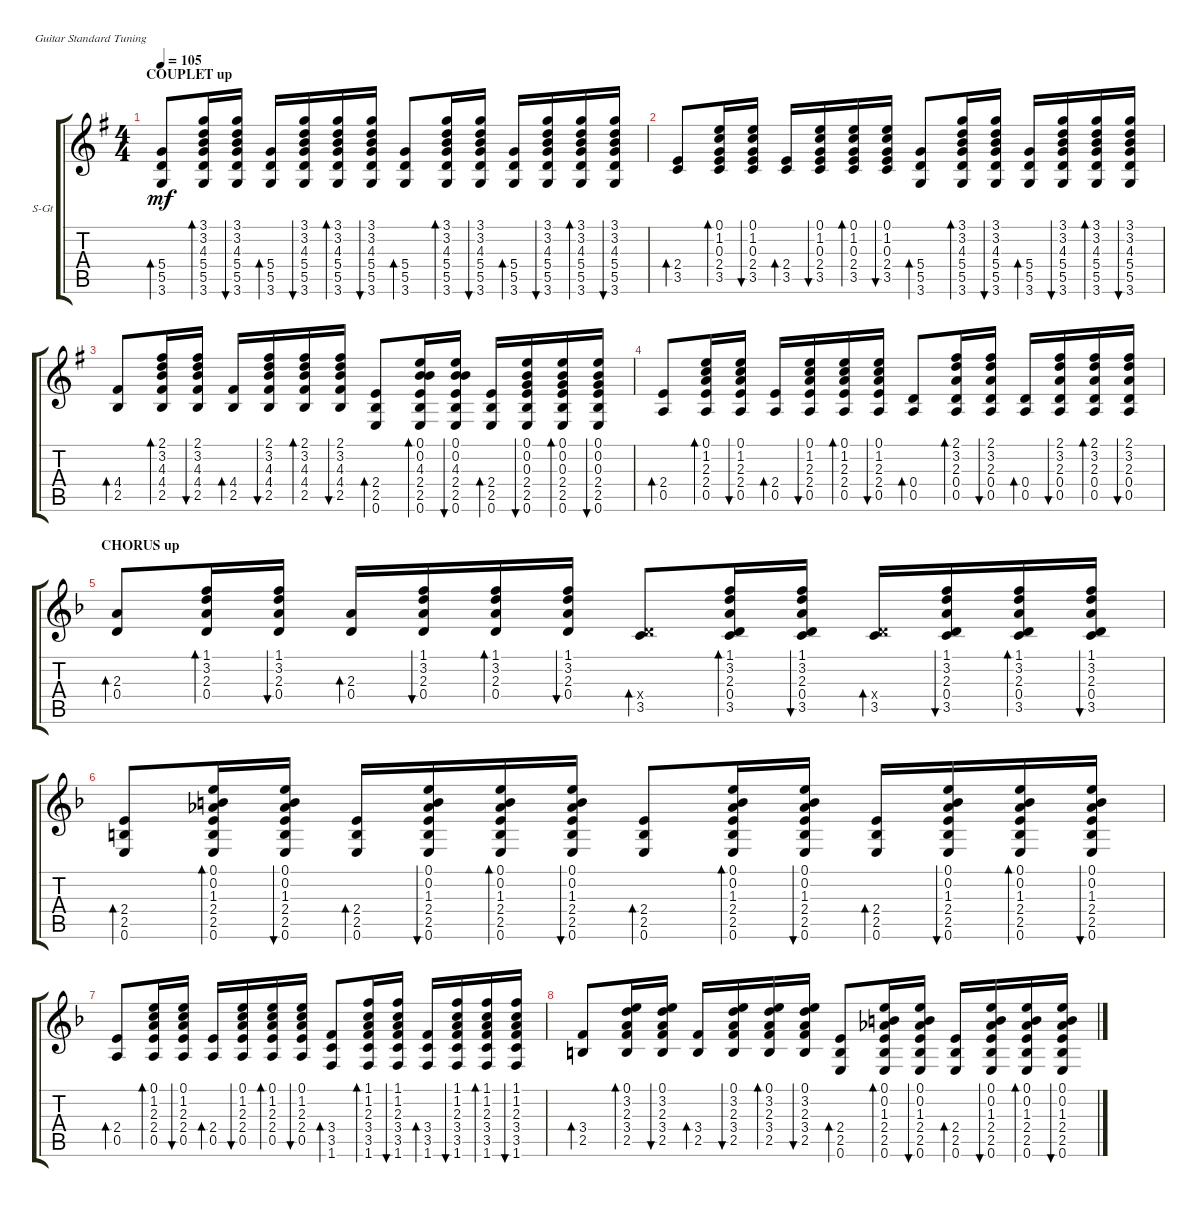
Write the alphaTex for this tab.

\defaultSystemsLayout 4
\bracketExtendMode groupsimilarinstruments
\firstSystemTrackNameOrientation horizontal
\otherSystemsTrackNameOrientation horizontal
\track ("Steel Guitar" "S-Gt") {instrument acousticguitarsteel}
\staff {score tabs}
\tuning (E4 B3 G3 D3 A2 E2)
\ts (4 4)
\section ("" "COUPLET up")
\tempo 105
\clef g2
\ks g
(3.6 5.5 5.4).8{bd 30 dy mf} (3.6 5.5 5.4 4.3 3.2 3.1).16{bd 30} (3.6 5.5 5.4 4.3 3.2 3.1).16{bu 30} (3.6 5.5 5.4).16{bd 30} (3.6 5.5 5.4 4.3 3.2 3.1).16{bu 30} (3.6 5.5 5.4 4.3 3.2 3.1).16{bd 30} (3.6 5.5 5.4 4.3 3.2 3.1).16{bu 30} (3.6 5.5 5.4).8{bd 30} (3.6 5.5 5.4 4.3 3.2 3.1).16{bd 30} (3.6 5.5 5.4 4.3 3.2 3.1).16{bu 30} (3.6 5.5 5.4).16{bd 30} (3.6 5.5 5.4 4.3 3.2 3.1).16{bu 30} (3.6 5.5 5.4 4.3 3.2 3.1).16{bd 30} (3.6 5.5 5.4 4.3 3.2 3.1).16{bu 30} |
(3.5 2.4).8{bd 30} (3.5 2.4 0.3 1.2 0.1).16{bd 30} (3.5 2.4 0.3 1.2 0.1).16{bu 30} (3.5 2.4).16{bd 30} (3.5 2.4 0.3 1.2 0.1).16{bu 30} (3.5 2.4 0.3 1.2 0.1).16{bd 30} (3.5 2.4 0.3 1.2 0.1).16{bu 30} (3.6 5.5 5.4).8{bd 30} (3.6 5.5 5.4 4.3 3.2 3.1).16{bd 30} (3.6 5.5 5.4 4.3 3.2 3.1).16{bu 30} (3.6 5.5 5.4).16{bd 30} (3.6 5.5 5.4 4.3 3.2 3.1).16{bu 30} (3.6 5.5 5.4 4.3 3.2 3.1).16{bd 30} (3.6 5.5 5.4 4.3 3.2 3.1).16{bu 30} |
(2.5 4.4).8{bd 30} (2.5 4.4 4.3 3.2 2.1).16{bd 30} (2.5 4.4 4.3 3.2 2.1).16{bu 30} (2.5 4.4).16{bd 30} (2.5 4.4 4.3 3.2 2.1).16{bu 30} (2.5 4.4 4.3 3.2 2.1).16{bd 30} (2.5 4.4 4.3 3.2 2.1).16{bu 30} (0.6 2.5 2.4).8{bd 30} (0.6 2.5 2.4 4.3 0.2 0.1).16{bd 30} (0.6 2.5 2.4 4.3 0.2 0.1).16{bu 30} (0.6 2.5 2.4).16{bd 30} (0.6 2.5 2.4 0.3 0.2 0.1).16{bu 30} (0.6 2.5 2.4 0.3 0.2 0.1).16{bd 30} (0.6 2.5 2.4 0.3 0.2 0.1).16{bu 30} |
(0.5 2.4).8{bd 30} (0.5 2.4 2.3 1.2 0.1).16{bd 30} (0.5 2.4 2.3 1.2 0.1).16{bu 30} (0.5 2.4).16{bd 30} (0.5 2.4 2.3 1.2 0.1).16{bu 30} (0.5 2.4 2.3 1.2 0.1).16{bd 30} (0.5 2.4 2.3 1.2 0.1).16{bu 30} (0.5 0.4).8{bd 30} (0.5 0.4 2.3 3.2 2.1).16{bd 30} (0.5 0.4 2.3 3.2 2.1).16{bu 30} (0.5 0.4).16{bd 30} (0.5 0.4 2.3 3.2 2.1).16{bu 30} (0.5 0.4 2.3 3.2 2.1).16{bd 30} (0.5 0.4 2.3 3.2 2.1).16{bu 30} |
\section ("" "CHORUS up")
\ks dminor
(0.4 2.3).8{bd 30} (0.4 2.3 3.2 1.1).16{bd 30} (0.4 2.3 3.2 1.1).16{bu 30} (0.4 2.3).16{bd 30} (0.4 2.3 3.2 1.1).16{bu 30} (0.4 2.3 3.2 1.1).16{bd 30} (0.4 2.3 3.2 1.1).16{bu 30} (0.4{x} 3.5).8{bd 30} (0.4 2.3 3.2 1.1 3.5).16{bd 30} (0.4 2.3 3.2 1.1 3.5).16{bu 30} (0.4{x} 3.5).16{bd 30} (0.4 2.3 3.2 1.1 3.5).16{bu 30} (0.4 2.3 3.2 1.1 3.5).16{bd 30} (0.4 2.3 3.2 1.1 3.5).16{bu 30} |
(0.6 2.5 2.4).8{bd 30} (0.6 2.5 2.4 1.3 0.2 0.1).16{bd 30} (0.6 2.5 2.4 1.3 0.2 0.1).16{bu 30} (0.6 2.5 2.4).16{bd 30} (0.6 2.5 2.4 1.3 0.2 0.1).16{bu 30} (0.6 2.5 2.4 1.3 0.2 0.1).16{bd 30} (0.6 2.5 2.4 1.3 0.2 0.1).16{bu 30} (0.6 2.5 2.4).8{bd 30} (0.6 2.5 2.4 1.3 0.2 0.1).16{bd 30} (0.6 2.5 2.4 1.3 0.2 0.1).16{bu 30} (0.6 2.5 2.4).16{bd 30} (0.6 2.5 2.4 1.3 0.2 0.1).16{bu 30} (0.6 2.5 2.4 1.3 0.2 0.1).16{bd 30} (0.6 2.5 2.4 1.3 0.2 0.1).16{bu 30} |
\scale
0.455272 (0.5 2.4).8{bd 30} (0.5 2.4 2.3 1.2 0.1).16{bd 30} (0.5 2.4 2.3 1.2 0.1).16{bu 30} (0.5 2.4).16{bd 30} (0.5 2.4 2.3 1.2 0.1).16{bu 30} (0.5 2.4 2.3 1.2 0.1).16{bd 30} (0.5 2.4 2.3 1.2 0.1).16{bu 30} (1.6 3.5 3.4).8{bd 30} (1.6 3.5 3.4 2.3 1.2 1.1).16{bd 30} (1.6 3.5 3.4 2.3 1.2 1.1).16{bu 30} (1.6 3.5 3.4).16{bd 30} (1.6 3.5 3.4 2.3 1.2 1.1).16{bu 30} (1.6 3.5 3.4 2.3 1.2 1.1).16{bd 30} (1.6 3.5 3.4 2.3 1.2 1.1).16{bu 30} |
\scale
0.544728 (3.4 2.5).8{bd 30} (3.4 2.3 3.2 0.1 2.5).16{bd 30} (3.4 2.3 3.2 0.1 2.5).16{bu 30} (3.4 2.5).16{bd 30} (3.4 2.3 3.2 0.1 2.5).16{bu 30} (3.4 2.3 3.2 0.1 2.5).16{bd 30} (3.4 2.3 3.2 0.1 2.5).16{bu 30} (0.6 2.5 2.4).8{bd 30} (0.6 2.5 2.4 1.3 0.2 0.1).16{bd 30} (0.6 2.5 2.4 1.3 0.2 0.1).16{bu 30} (0.6 2.5 2.4).16{bd 30} (0.6 2.5 2.4 1.3 0.2 0.1).16{bu 30} (0.6 2.5 2.4 1.3 0.2 0.1).16{bd 30} (0.6 2.5 2.4 1.3 0.2 0.1).16{bu 30}
